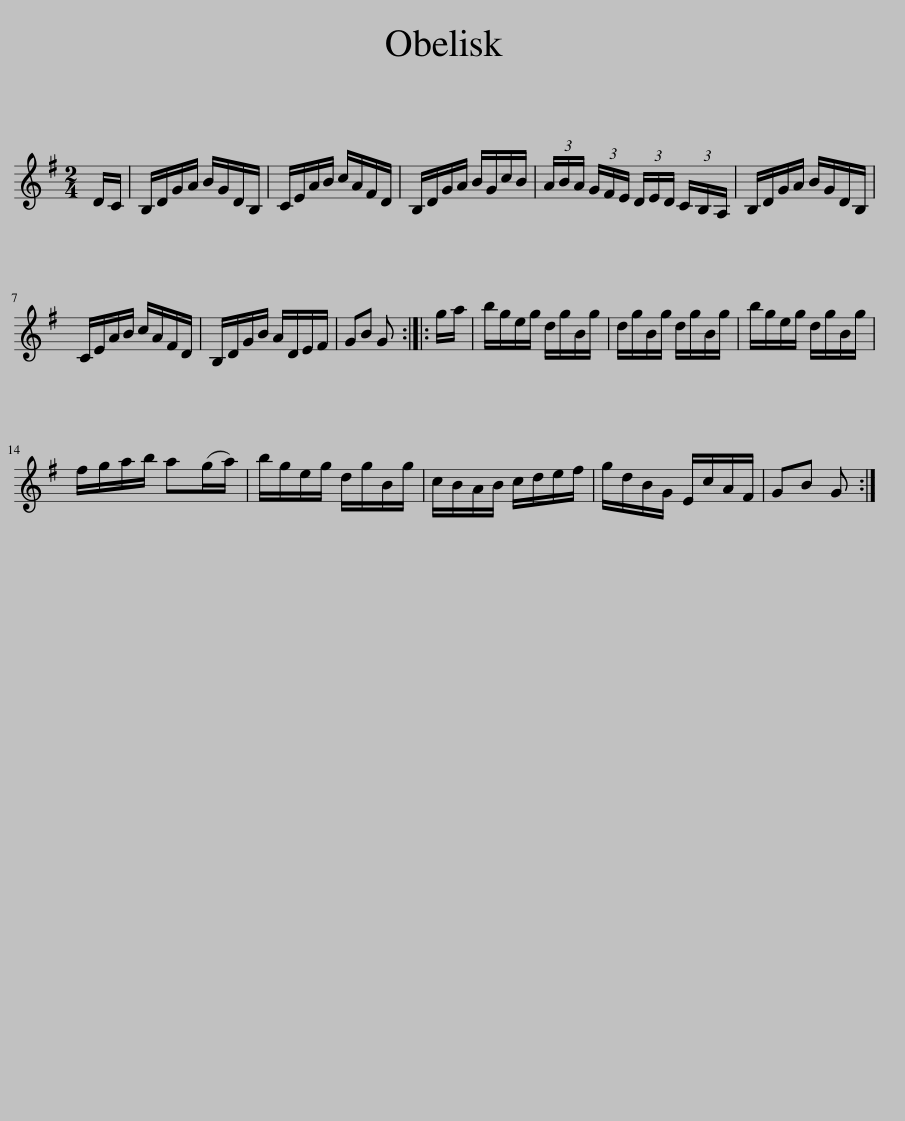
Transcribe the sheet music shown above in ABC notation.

X:1
L:1/8
M:2/4
I:linebreak $
K:G
V:1 treble
V:1
 D/C/ | B,/D/G/A/ B/G/D/B,/ | C/E/A/B/ c/A/F/D/ | B,/D/G/A/ B/G/c/B/ | (3A/B/A/ (3G/F/E/ (3D/E/D/ (3C/B,/A,/ | %5
 B,/D/G/A/ B/G/D/B,/ |$ C/E/A/B/ c/A/F/D/ | B,/D/G/B/ A/D/E/F/ | GB G :: g/a/ | %10
 b/g/e/g/ d/g/B/g/ | d/g/B/g/ d/g/B/g/ | b/g/e/g/ d/g/B/g/ |$ f/g/a/b/ a(g/a/) | b/g/e/g/ d/g/B/g/ | %15
 c/B/A/B/ c/d/e/f/ | g/d/B/G/ E/c/A/F/ | GB G :| %18
